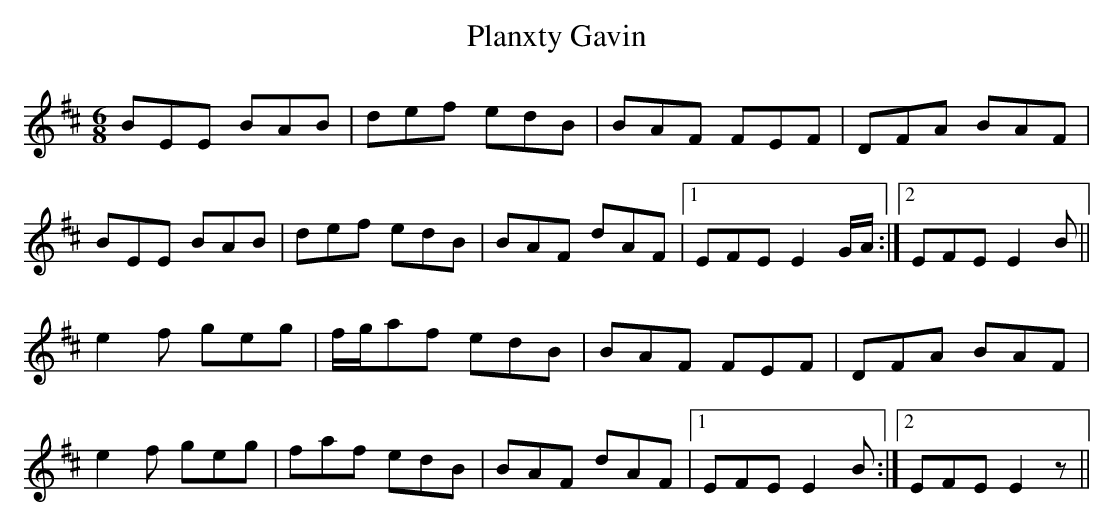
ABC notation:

X:1
T: Planxty Gavin
M: 6/8
L: 1/8
K: Edor
BEE BAB | def edB | BAF FEF | DFA BAF |
BEE BAB | def edB | BAF dAF |1 EFE E2 G/A/ :|2\
EFE E2 B ||
e2 f geg | f/g/af edB | BAF FEF | DFA BAF |
e2 f geg | faf edB | BAF dAF |1 EFE E2 B :|2\
EFE E2 z ||
